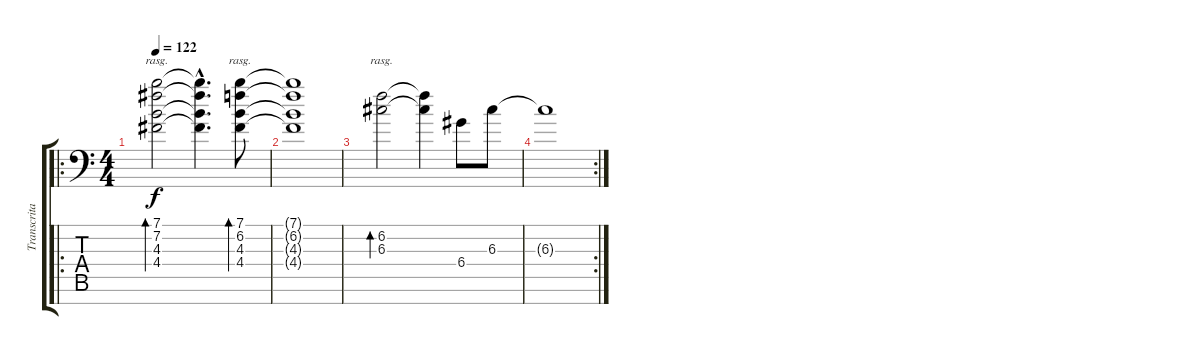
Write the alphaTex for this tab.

\track ("Transcrita por" "Transcrita") {instrument electricguitarmuted}
\staff {score tabs}
\tuning (E4 B3 G3 D3 A2 E2 C-1) {hide}
\ro
\ts (4 4)
\tempo 122
\clef f4
\ks c
(7.1 7.2 4.3 4.4).2{bd 480 rasg ii dy f} (7.1{hac t} 7.2{hac t} 4.3{hac t} 4.4{hac t}).4{d} (7.1 6.2 4.3 4.4).8{bd 480 rasg ii} |
(7.1{t} 6.2{t} 4.3{t} 4.4{t}).1 |
(6.2 6.3).2{bd 480 rasg ii} (6.2{t} 6.3{t}).4 6.4.8 6.3.8 |
\rc 2
6.3{t}.1
